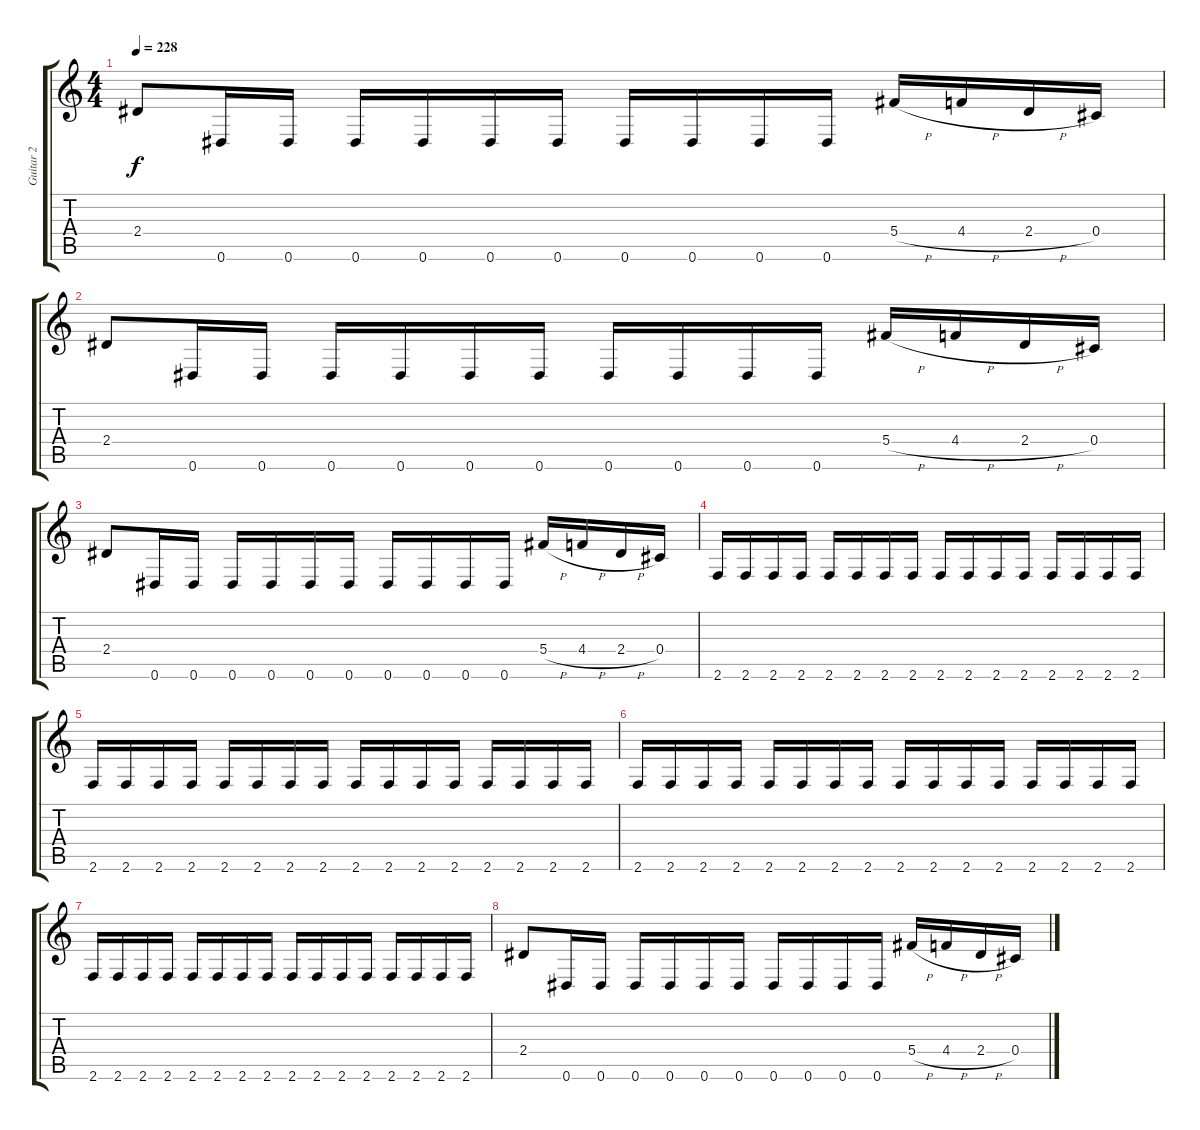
\track ("Guitar 2 " "Guitar 2 ") {instrument overdrivenguitar}
\staff {score tabs}
\tuning (Eb4 Bb3 Gb3 Db3 Ab2 Eb2) {hide}
\ts (4 4)
\tempo 228
\clef g2
\ks c
2.4.8{dy f} 0.6.16 0.6.16 0.6.16 0.6.16 0.6.16 0.6.16 0.6.16 0.6.16 0.6.16 0.6.16 5.4{h}.16 4.4{h}.16 2.4{h}.16 0.4.16 |
2.4.8 0.6.16 0.6.16 0.6.16 0.6.16 0.6.16 0.6.16 0.6.16 0.6.16 0.6.16 0.6.16 5.4{h}.16 4.4{h}.16 2.4{h}.16 0.4.16 |
2.4.8 0.6.16 0.6.16 0.6.16 0.6.16 0.6.16 0.6.16 0.6.16 0.6.16 0.6.16 0.6.16 5.4{h}.16 4.4{h}.16 2.4{h}.16 0.4.16 |
2.6.16 2.6.16 2.6.16 2.6.16 2.6.16 2.6.16 2.6.16 2.6.16 2.6.16 2.6.16 2.6.16 2.6.16 2.6.16 2.6.16 2.6.16 2.6.16 |
2.6.16 2.6.16 2.6.16 2.6.16 2.6.16 2.6.16 2.6.16 2.6.16 2.6.16 2.6.16 2.6.16 2.6.16 2.6.16 2.6.16 2.6.16 2.6.16 |
2.6.16 2.6.16 2.6.16 2.6.16 2.6.16 2.6.16 2.6.16 2.6.16 2.6.16 2.6.16 2.6.16 2.6.16 2.6.16 2.6.16 2.6.16 2.6.16 |
2.6.16 2.6.16 2.6.16 2.6.16 2.6.16 2.6.16 2.6.16 2.6.16 2.6.16 2.6.16 2.6.16 2.6.16 2.6.16 2.6.16 2.6.16 2.6.16 |
2.4.8 0.6.16 0.6.16 0.6.16 0.6.16 0.6.16 0.6.16 0.6.16 0.6.16 0.6.16 0.6.16 5.4{h}.16 4.4{h}.16 2.4{h}.16 0.4.16
